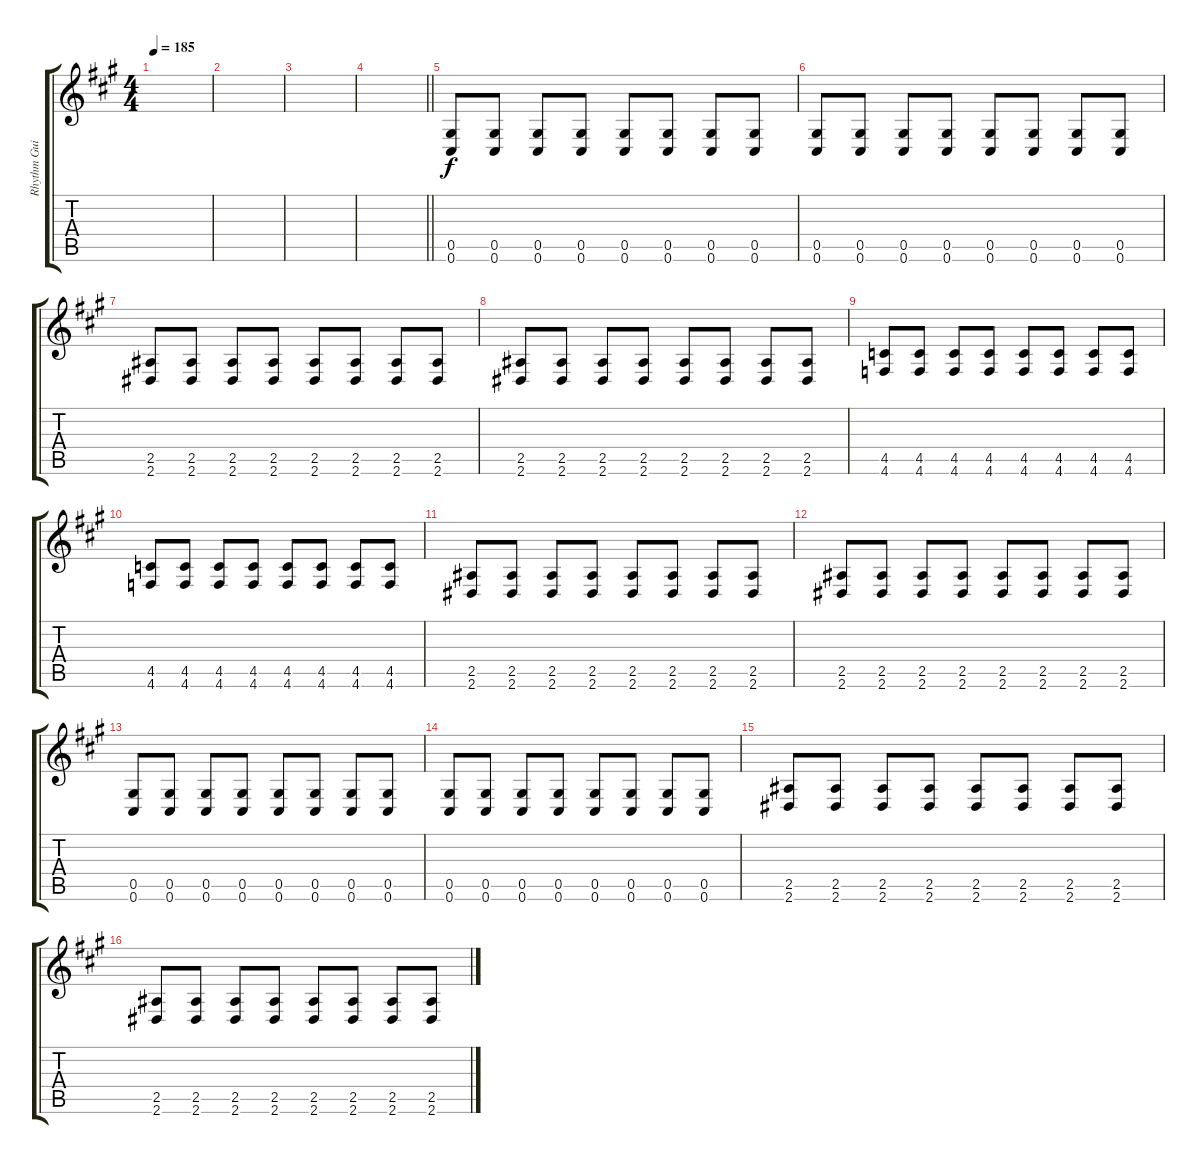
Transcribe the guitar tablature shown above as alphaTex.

\track ("Rhythm Guitar" "Rhythm Gui") {instrument overdrivenguitar}
\staff {score tabs}
\tuning (Eb4 Bb3 Gb3 Db3 Ab2 Db2) {hide}
\ts (4 4)
\tempo 185
\clef g2
\ks f#minor
|
|
|
\barLineRight lightlight
|
(0.5 0.6).8 (0.5 0.6).8 (0.5 0.6).8 (0.5 0.6).8 (0.5 0.6).8 (0.5 0.6).8 (0.5 0.6).8 (0.5 0.6).8 |
(0.5 0.6).8 (0.5 0.6).8 (0.5 0.6).8 (0.5 0.6).8 (0.5 0.6).8 (0.5 0.6).8 (0.5 0.6).8 (0.5 0.6).8 |
(2.5 2.6).8 (2.5 2.6).8 (2.5 2.6).8 (2.5 2.6).8 (2.5 2.6).8 (2.5 2.6).8 (2.5 2.6).8 (2.5 2.6).8 |
(2.5 2.6).8 (2.5 2.6).8 (2.5 2.6).8 (2.5 2.6).8 (2.5 2.6).8 (2.5 2.6).8 (2.5 2.6).8 (2.5 2.6).8 |
(4.5 4.6).8 (4.5 4.6).8 (4.5 4.6).8 (4.5 4.6).8 (4.5 4.6).8 (4.5 4.6).8 (4.5 4.6).8 (4.5 4.6).8 |
(4.5 4.6).8 (4.5 4.6).8 (4.5 4.6).8 (4.5 4.6).8 (4.5 4.6).8 (4.5 4.6).8 (4.5 4.6).8 (4.5 4.6).8 |
(2.5 2.6).8 (2.5 2.6).8 (2.5 2.6).8 (2.5 2.6).8 (2.5 2.6).8 (2.5 2.6).8 (2.5 2.6).8 (2.5 2.6).8 |
(2.5 2.6).8 (2.5 2.6).8 (2.5 2.6).8 (2.5 2.6).8 (2.5 2.6).8 (2.5 2.6).8 (2.5 2.6).8 (2.5 2.6).8 |
(0.5 0.6).8 (0.5 0.6).8 (0.5 0.6).8 (0.5 0.6).8 (0.5 0.6).8 (0.5 0.6).8 (0.5 0.6).8 (0.5 0.6).8 |
(0.5 0.6).8 (0.5 0.6).8 (0.5 0.6).8 (0.5 0.6).8 (0.5 0.6).8 (0.5 0.6).8 (0.5 0.6).8 (0.5 0.6).8 |
(2.5 2.6).8 (2.5 2.6).8 (2.5 2.6).8 (2.5 2.6).8 (2.5 2.6).8 (2.5 2.6).8 (2.5 2.6).8 (2.5 2.6).8 |
(2.5 2.6).8 (2.5 2.6).8 (2.5 2.6).8 (2.5 2.6).8 (2.5 2.6).8 (2.5 2.6).8 (2.5 2.6).8 (2.5 2.6).8
